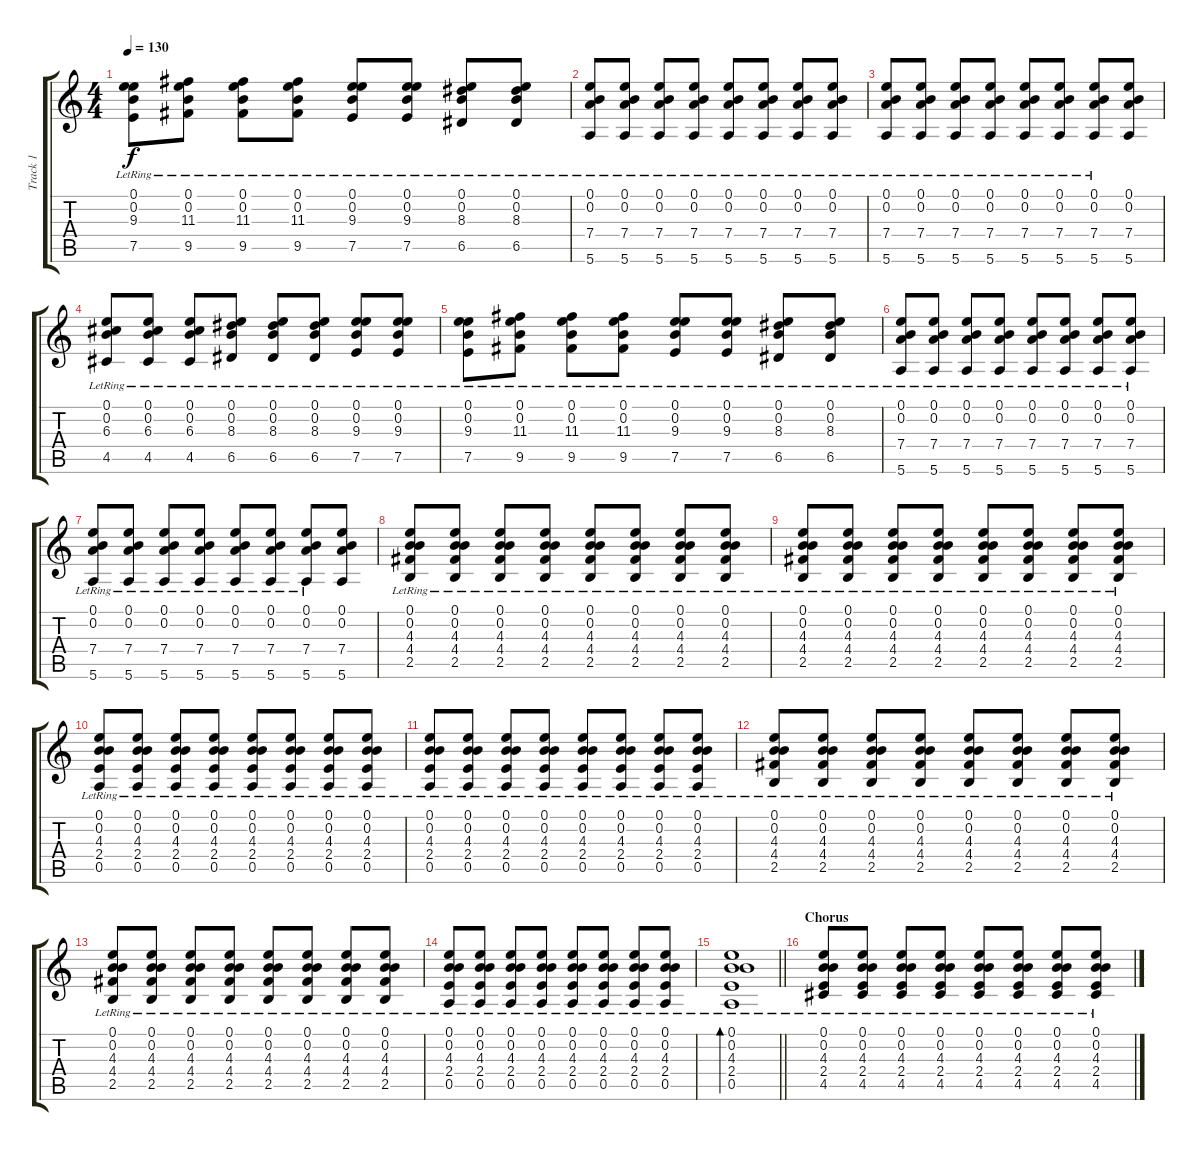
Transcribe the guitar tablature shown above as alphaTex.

\track ("Track 1" "Track 1") {instrument acousticguitarsteel}
\staff {score tabs}
\tuning (E4 B3 G3 D3 A2 E2) {hide}
\ts (4 4)
\tempo 130
\clef g2
\ks c
(0.1{lr} 0.2{lr} 9.3{lr} 7.5{lr}).8{dy f} (0.1{lr} 0.2{lr} 11.3{lr} 9.5{lr}).8 (0.1{lr} 0.2{lr} 11.3{lr} 9.5{lr}).8 (0.1{lr} 0.2{lr} 11.3{lr} 9.5{lr}).8 (0.1{lr} 0.2{lr} 9.3{lr} 7.5{lr}).8 (0.1{lr} 0.2{lr} 9.3{lr} 7.5{lr}).8 (0.1{lr} 0.2{lr} 8.3{lr} 6.5{lr}).8 (0.1{lr} 0.2{lr} 8.3{lr} 6.5{lr}).8 |
(0.1{lr} 0.2{lr} 7.4{lr} 5.6{lr}).8 (0.1{lr} 0.2{lr} 7.4{lr} 5.6{lr}).8 (0.1{lr} 0.2{lr} 7.4{lr} 5.6{lr}).8 (0.1{lr} 0.2{lr} 7.4{lr} 5.6{lr}).8 (0.1{lr} 0.2{lr} 7.4{lr} 5.6{lr}).8 (0.1{lr} 0.2{lr} 7.4{lr} 5.6{lr}).8 (0.1{lr} 0.2{lr} 7.4{lr} 5.6{lr}).8 (0.1{lr} 0.2{lr} 7.4{lr} 5.6{lr}).8 |
(0.1{lr} 0.2{lr} 7.4{lr} 5.6{lr}).8 (0.1{lr} 0.2{lr} 7.4{lr} 5.6{lr}).8 (0.1{lr} 0.2{lr} 7.4{lr} 5.6{lr}).8 (0.1{lr} 0.2{lr} 7.4{lr} 5.6{lr}).8 (0.1{lr} 0.2{lr} 7.4{lr} 5.6{lr}).8 (0.1{lr} 0.2{lr} 7.4{lr} 5.6{lr}).8 (0.1{lr} 0.2{lr} 7.4{lr} 5.6{lr}).8 (0.1 0.2 7.4 5.6).8 |
(0.1{lr} 0.2{lr} 6.3{lr} 4.5{lr}).8 (0.1{lr} 0.2{lr} 6.3{lr} 4.5{lr}).8 (0.1{lr} 0.2{lr} 6.3{lr} 4.5{lr}).8 (0.1{lr} 0.2{lr} 8.3{lr} 6.5{lr}).8 (0.1{lr} 0.2{lr} 8.3{lr} 6.5{lr}).8 (0.1{lr} 0.2{lr} 8.3{lr} 6.5{lr}).8 (0.1{lr} 0.2{lr} 9.3{lr} 7.5{lr}).8 (0.1{lr} 0.2{lr} 9.3{lr} 7.5{lr}).8 |
(0.1{lr} 0.2{lr} 9.3{lr} 7.5{lr}).8 (0.1{lr} 0.2{lr} 11.3{lr} 9.5{lr}).8 (0.1{lr} 0.2{lr} 11.3{lr} 9.5{lr}).8 (0.1{lr} 0.2{lr} 11.3{lr} 9.5{lr}).8 (0.1{lr} 0.2{lr} 9.3{lr} 7.5{lr}).8 (0.1{lr} 0.2{lr} 9.3{lr} 7.5{lr}).8 (0.1{lr} 0.2{lr} 8.3{lr} 6.5{lr}).8 (0.1{lr} 0.2{lr} 8.3{lr} 6.5{lr}).8 |
(0.1{lr} 0.2{lr} 7.4{lr} 5.6{lr}).8 (0.1{lr} 0.2{lr} 7.4{lr} 5.6{lr}).8 (0.1{lr} 0.2{lr} 7.4{lr} 5.6{lr}).8 (0.1{lr} 0.2{lr} 7.4{lr} 5.6{lr}).8 (0.1{lr} 0.2{lr} 7.4{lr} 5.6{lr}).8 (0.1{lr} 0.2{lr} 7.4{lr} 5.6{lr}).8 (0.1{lr} 0.2{lr} 7.4{lr} 5.6{lr}).8 (0.1{lr} 0.2{lr} 7.4{lr} 5.6{lr}).8 |
(0.1{lr} 0.2{lr} 7.4{lr} 5.6{lr}).8 (0.1{lr} 0.2{lr} 7.4{lr} 5.6{lr}).8 (0.1{lr} 0.2{lr} 7.4{lr} 5.6{lr}).8 (0.1{lr} 0.2{lr} 7.4{lr} 5.6{lr}).8 (0.1{lr} 0.2{lr} 7.4{lr} 5.6{lr}).8 (0.1{lr} 0.2{lr} 7.4{lr} 5.6{lr}).8 (0.1{lr} 0.2{lr} 7.4{lr} 5.6{lr}).8 (0.1 0.2 7.4 5.6).8 |
(0.1{lr} 0.2{lr} 4.3{lr} 4.4{lr} 2.5{lr}).8 (0.1{lr} 0.2{lr} 4.3{lr} 4.4{lr} 2.5{lr}).8 (0.1{lr} 0.2{lr} 4.3{lr} 4.4{lr} 2.5{lr}).8 (0.1{lr} 0.2{lr} 4.3{lr} 4.4{lr} 2.5{lr}).8 (0.1{lr} 0.2{lr} 4.3{lr} 4.4{lr} 2.5{lr}).8 (0.1{lr} 0.2{lr} 4.3{lr} 4.4{lr} 2.5{lr}).8 (0.1{lr} 0.2{lr} 4.3{lr} 4.4{lr} 2.5{lr}).8 (0.1{lr} 0.2{lr} 4.3{lr} 4.4{lr} 2.5{lr}).8 |
(0.1{lr} 0.2{lr} 4.3{lr} 4.4{lr} 2.5{lr}).8 (0.1{lr} 0.2{lr} 4.3{lr} 4.4{lr} 2.5{lr}).8 (0.1{lr} 0.2{lr} 4.3{lr} 4.4{lr} 2.5{lr}).8 (0.1{lr} 0.2{lr} 4.3{lr} 4.4{lr} 2.5{lr}).8 (0.1{lr} 0.2{lr} 4.3{lr} 4.4{lr} 2.5{lr}).8 (0.1{lr} 0.2{lr} 4.3{lr} 4.4{lr} 2.5{lr}).8 (0.1{lr} 0.2{lr} 4.3{lr} 4.4{lr} 2.5{lr}).8 (0.1{lr} 0.2{lr} 4.3{lr} 4.4{lr} 2.5{lr}).8 |
(0.1{lr} 0.2{lr} 4.3{lr} 2.4{lr} 0.5{lr}).8 (0.1{lr} 0.2{lr} 4.3{lr} 2.4{lr} 0.5{lr}).8 (0.1{lr} 0.2{lr} 4.3{lr} 2.4{lr} 0.5{lr}).8 (0.1{lr} 0.2{lr} 4.3{lr} 2.4{lr} 0.5{lr}).8 (0.1{lr} 0.2{lr} 4.3{lr} 2.4{lr} 0.5{lr}).8 (0.1{lr} 0.2{lr} 4.3{lr} 2.4{lr} 0.5{lr}).8 (0.1{lr} 0.2{lr} 4.3{lr} 2.4{lr} 0.5{lr}).8 (0.1{lr} 0.2{lr} 4.3{lr} 2.4{lr} 0.5{lr}).8 |
(0.1{lr} 0.2{lr} 4.3{lr} 2.4{lr} 0.5{lr}).8 (0.1{lr} 0.2{lr} 4.3{lr} 2.4{lr} 0.5{lr}).8 (0.1{lr} 0.2{lr} 4.3{lr} 2.4{lr} 0.5{lr}).8 (0.1{lr} 0.2{lr} 4.3{lr} 2.4{lr} 0.5{lr}).8 (0.1{lr} 0.2{lr} 4.3{lr} 2.4{lr} 0.5{lr}).8 (0.1{lr} 0.2{lr} 4.3{lr} 2.4{lr} 0.5{lr}).8 (0.1{lr} 0.2{lr} 4.3{lr} 2.4{lr} 0.5{lr}).8 (0.1{lr} 0.2{lr} 4.3{lr} 2.4{lr} 0.5{lr}).8 |
(0.1{lr} 0.2{lr} 4.3{lr} 4.4{lr} 2.5{lr}).8 (0.1{lr} 0.2{lr} 4.3{lr} 4.4{lr} 2.5{lr}).8 (0.1{lr} 0.2{lr} 4.3{lr} 4.4{lr} 2.5{lr}).8 (0.1{lr} 0.2{lr} 4.3{lr} 4.4{lr} 2.5{lr}).8 (0.1{lr} 0.2{lr} 4.3{lr} 4.4{lr} 2.5{lr}).8 (0.1{lr} 0.2{lr} 4.3{lr} 4.4{lr} 2.5{lr}).8 (0.1{lr} 0.2{lr} 4.3{lr} 4.4{lr} 2.5{lr}).8 (0.1{lr} 0.2{lr} 4.3{lr} 4.4{lr} 2.5{lr}).8 |
(0.1{lr} 0.2{lr} 4.3{lr} 4.4{lr} 2.5{lr}).8 (0.1{lr} 0.2{lr} 4.3{lr} 4.4{lr} 2.5{lr}).8 (0.1{lr} 0.2{lr} 4.3{lr} 4.4{lr} 2.5{lr}).8 (0.1{lr} 0.2{lr} 4.3{lr} 4.4{lr} 2.5{lr}).8 (0.1{lr} 0.2{lr} 4.3{lr} 4.4{lr} 2.5{lr}).8 (0.1{lr} 0.2{lr} 4.3{lr} 4.4{lr} 2.5{lr}).8 (0.1{lr} 0.2{lr} 4.3{lr} 4.4{lr} 2.5{lr}).8 (0.1{lr} 0.2{lr} 4.3{lr} 4.4{lr} 2.5{lr}).8 |
(0.1{lr} 0.2{lr} 4.3{lr} 2.4{lr} 0.5{lr}).8 (0.1{lr} 0.2{lr} 4.3{lr} 2.4{lr} 0.5{lr}).8 (0.1{lr} 0.2{lr} 4.3{lr} 2.4{lr} 0.5{lr}).8 (0.1{lr} 0.2{lr} 4.3{lr} 2.4{lr} 0.5{lr}).8 (0.1{lr} 0.2{lr} 4.3{lr} 2.4{lr} 0.5{lr}).8 (0.1{lr} 0.2{lr} 4.3{lr} 2.4{lr} 0.5{lr}).8 (0.1{lr} 0.2{lr} 4.3{lr} 2.4{lr} 0.5{lr}).8 (0.1{lr} 0.2{lr} 4.3{lr} 2.4{lr} 0.5{lr}).8 |
\barLineRight lightlight
(0.1{lr} 0.2{lr} 4.3{lr} 2.4{lr} 0.5{lr}).1{bd 60} |
\section ("" "Chorus")
(0.1{lr} 0.2{lr} 4.3{lr} 2.4{lr} 4.5{lr}).8 (0.1{lr} 0.2{lr} 4.3{lr} 2.4{lr} 4.5{lr}).8 (0.1{lr} 0.2{lr} 4.3{lr} 2.4{lr} 4.5{lr}).8 (0.1{lr} 0.2{lr} 4.3{lr} 2.4{lr} 4.5{lr}).8 (0.1{lr} 0.2{lr} 4.3{lr} 2.4{lr} 4.5{lr}).8 (0.1{lr} 0.2{lr} 4.3{lr} 2.4{lr} 4.5{lr}).8 (0.1{lr} 0.2{lr} 4.3{lr} 2.4{lr} 4.5{lr}).8 (0.1{lr} 0.2{lr} 4.3{lr} 2.4{lr} 4.5{lr}).8
